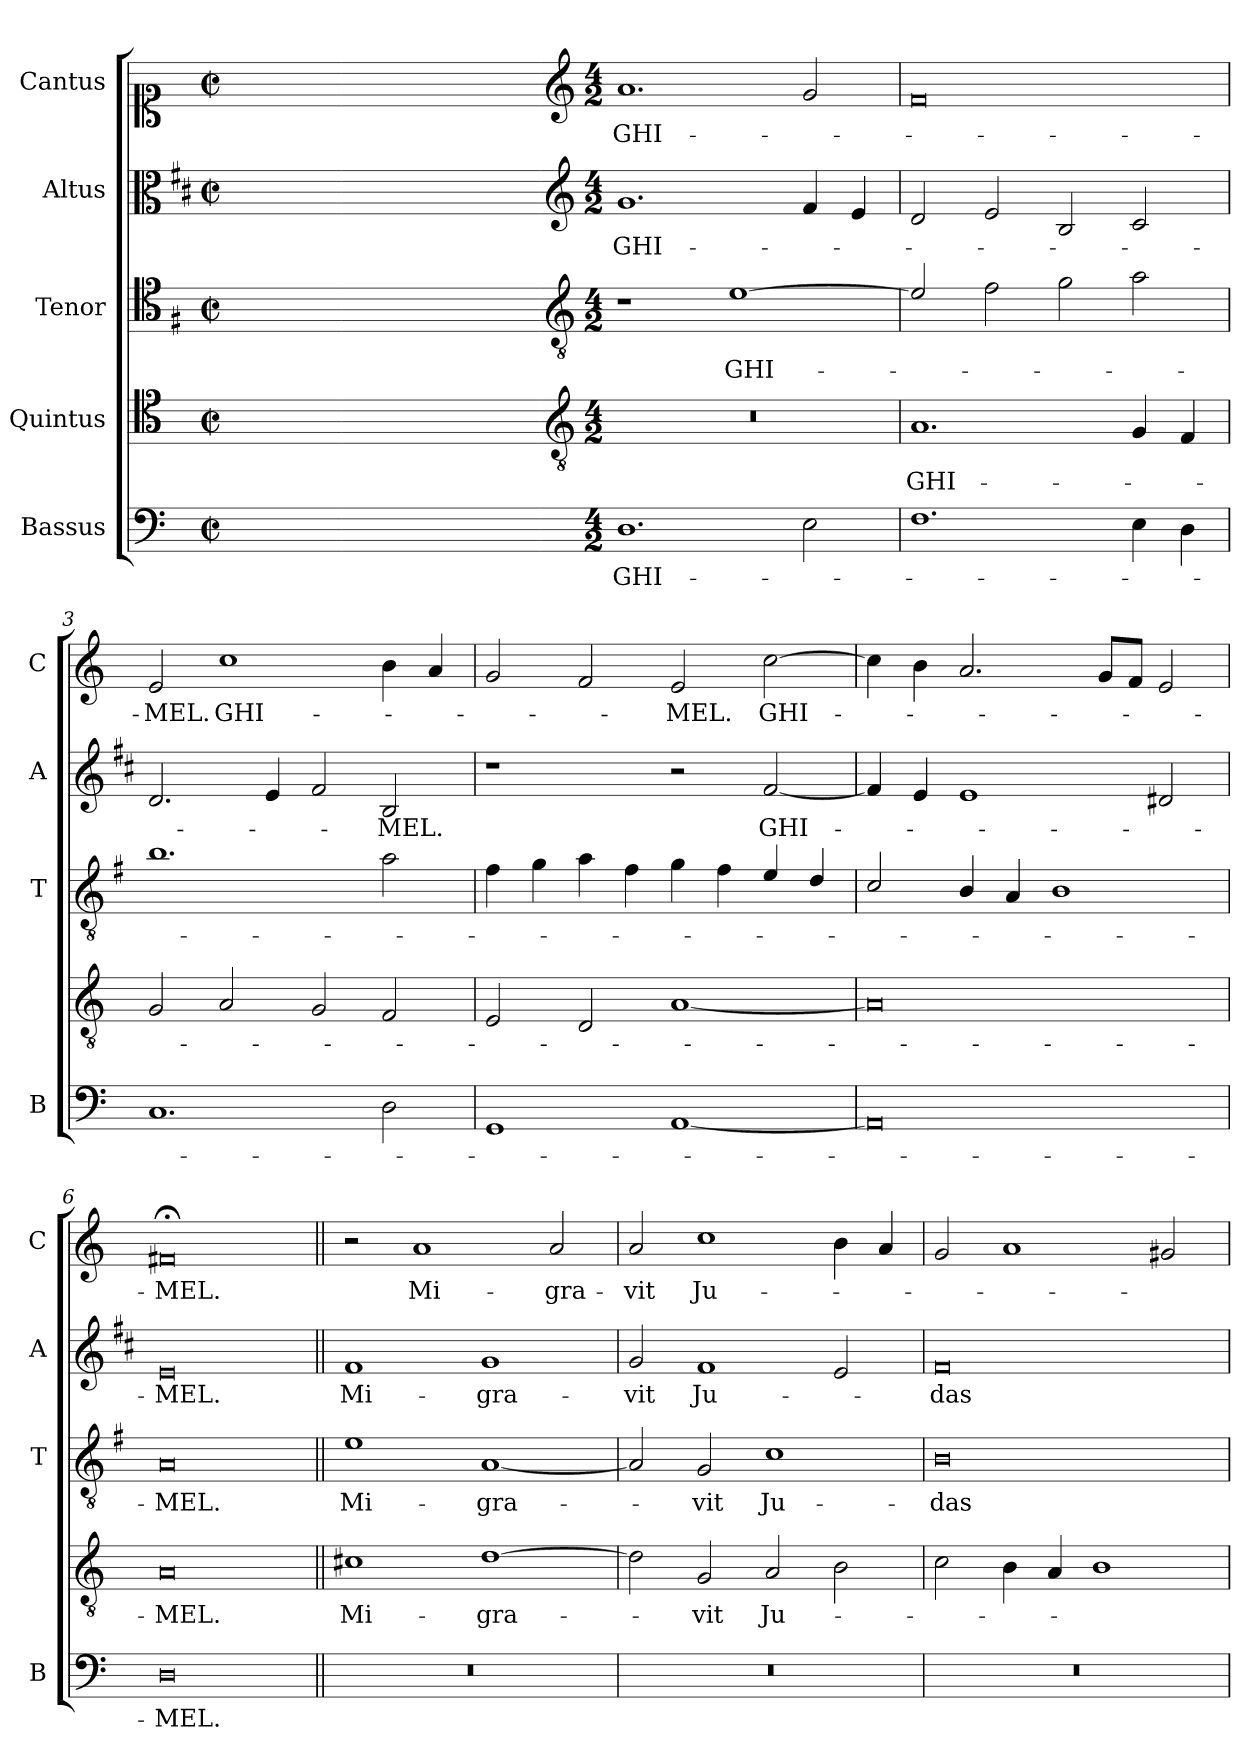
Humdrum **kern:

**kern	**text	**kern	**text	**kern	**text	**kern	**text	**kern	**text
*part5	*part5	*part4	*part4	*part3	*part3	*part2	*part2	*part1	*part1
*staff5	*staff5	*staff4	*staff4	*staff3	*staff3	*staff2	*staff2	*staff1	*staff1
*I"Bassus	*	*I"Quintus	*	*I"Tenor	*	*I"Altus	*	*I"Cantus	*
*I'B	*	*	*	*I'T	*	*I'A	*	*I'C	*
*clefF4	*	*clefC4	*	*clefC4	*	*clefC3	*	*clefC1	*
*	*	*	*	*ITrd4c7	*	*ITrd1c2	*	*	*
*k[]	*	*k[]	*	*k[]	*	*k[]	*	*k[]	*
*C:	*	*C:	*	*C:	*	*C:	*	*C:	*
*M2/2	*	*M2/2	*	*M2/2	*	*M2/2	*	*M2/2	*
*met(c|)	*	*met(c|)	*	*met(c|)	*	*met(c|)	*	*met(c|)	*
=	=	=	=	=	=	=	=	=	=
1ryy	.	1ryy	.	1ryy	.	1ryy	.	1ryy	.
=1X-	=1X-	=1X-	=1X-	=1X-	=1X-	=1X-	=1X-	=1X-	=1X-
4ryy	.	4ryy	.	4ryy	.	4ryy	.	4ryy	.
4ryy	.	4ryy	.	4ryy	.	4ryy	.	4ryy	.
4ryy	.	4ryy	.	4ryy	.	4ryy	.	4ryy	.
4ryy	.	4ryy	.	4ryy	.	4ryy	.	4ryy	.
=1-	=1-	=1-	=1-	=1-	=1-	=1-	=1-	=1-	=1-
*	*	*clefGv2	*	*clefGv2	*	*clefG2	*	*clefG2	*
*M4/2	*	*M4/2	*	*M4/2	*	*M4/2	*	*M4/2	*
!	!LO:LY:b	!	!	!	!	!	!LO:LY:b	!	!LO:LY:b
1.D	GHI-	0r	.	1r	.	1.f	GHI-	1.a	GHI-
!	!	!	!	!	!LO:LY:b	!	!	!	!
.	.	.	.	[1A	GHI-	.	.	.	.
2E\	.	.	.	.	.	4e/	.	2g/	.
.	.	.	.	.	.	4d/	.	.	.
=2	=2	=2	=2	=2	=2	=2	=2	=2	=2
!	!	!	!LO:LY:b	!	!	!	!	!	!
1.F	.	1.A	GHI-	2A/]	.	2c/	.	0f	.
.	.	.	.	2B\	.	2d/	.	.	.
.	.	.	.	2c\	.	2A/	.	.	.
4E\	.	4G/	.	2d\	.	2B/	.	.	.
4D\	.	4F/	.	.	.	.	.	.	.
=3	=3	=3	=3	=3	=3	=3	=3	=3	=3
!	!	!	!	!	!	!	!	!	!LO:LY:b
1.C	.	2G/	.	1.e	.	2.c/	.	2e/	-MEL.
!	!	!	!	!	!	!	!	!	!LO:LY:b
.	.	2A/	.	.	.	.	.	1cc	GHI-
.	.	.	.	.	.	4d/	.	.	.
.	.	2G/	.	.	.	2e/	.	.	.
!	!	!	!	!	!	!	!LO:LY:b	!	!
2D\	.	2F/	.	2d\	.	2A/	-MEL.	4b\	.
.	.	.	.	.	.	.	.	4a/	.
=4	=4	=4	=4	=4	=4	=4	=4	=4	=4
1GG	.	2E/	.	4B\	.	1r	.	2g/	.
.	.	.	.	4c\	.	.	.	.	.
.	.	2D/	.	4d\	.	.	.	2f/	.
.	.	.	.	4B\	.	.	.	.	.
!	!	!	!	!	!	!	!	!	!LO:LY:b
[1AA	.	[1A	.	4c\	.	2r	.	2e/	-MEL.
.	.	.	.	4B\	.	.	.	.	.
!	!	!	!	!	!	!	!LO:LY:b	!	!LO:LY:b
.	.	.	.	4A/	.	[2e/	GHI-	[2cc\	GHI-
.	.	.	.	4G/	.	.	.	.	.
=5	=5	=5	=5	=5	=5	=5	=5	=5	=5
0AA]	.	0A]	.	2F/	.	4e/]	.	4cc\]	.
.	.	.	.	.	.	4d/	.	4b\	.
.	.	.	.	4E/	.	1d	.	2.a/	.
.	.	.	.	4D/	.	.	.	.	.
.	.	.	.	1E	.	.	.	.	.
.	.	.	.	.	.	.	.	8g/L	.
.	.	.	.	.	.	.	.	8f/J	.
.	.	.	.	.	.	2c#X/	.	2e/	.
!!LO:LB:g=z
=6	=6	=6	=6	=6	=6	=6	=6	=6	=6
!	!LO:LY:b	!	!LO:LY:b	!	!LO:LY:b	!	!LO:LY:b	!	!LO:LY:b
0D	-MEL.	0A	-MEL.	0D	-MEL.	0d	-MEL.	0f#X;<	-MEL.
=7||	=7||	=7||	=7||	=7||	=7||	=7||	=7||	=7||	=7||
!	!	!	!LO:LY:b	!	!LO:LY:b	!	!LO:LY:b	!	!
0r	.	1c#X	Mi-	1A	Mi-	1e	Mi-	2r	.
!	!	!	!	!	!	!	!	!	!LO:LY:b
.	.	.	.	.	.	.	.	1a	Mi-
!	!	!	!LO:LY:b	!	!LO:LY:b	!	!LO:LY:b	!	!
.	.	[1d	-gra-	[1D	-gra-	1f	-gra-	.	.
!	!	!	!	!	!	!	!	!	!LO:LY:b
.	.	.	.	.	.	.	.	2a/	-gra-
=8	=8	=8	=8	=8	=8	=8	=8	=8	=8
!	!	!	!	!	!	!	!LO:LY:b	!	!LO:LY:b
0r	.	2d\]	.	2D/]	.	2f/	-vit	2a/	-vit
!	!	!	!LO:LY:b	!	!LO:LY:b	!	!LO:LY:b	!	!LO:LY:b
.	.	2G/	-vit	2C/	-vit	1e	Ju-	1cc	Ju-
!	!	!	!LO:LY:b	!	!LO:LY:b	!	!	!	!
.	.	2A/	Ju-	1F	Ju-	.	.	.	.
.	.	2B\	.	.	.	2d/	.	4b\	.
.	.	.	.	.	.	.	.	4a/	.
=9	=9	=9	=9	=9	=9	=9	=9	=9	=9
!	!	!	!	!	!LO:LY:b	!	!LO:LY:b	!	!
0r	.	2c\	.	0E	-das	0e	-das	2g/	.
.	.	4B\	.	.	.	.	.	1a	.
.	.	4A/	.	.	.	.	.	.	.
.	.	1B	.	.	.	.	.	.	.
.	.	.	.	.	.	.	.	2g#X/	.
=	=	=	=	=	=	=	=	=	=
*-	*-	*-	*-	*-	*-	*-	*-	*-	*-
